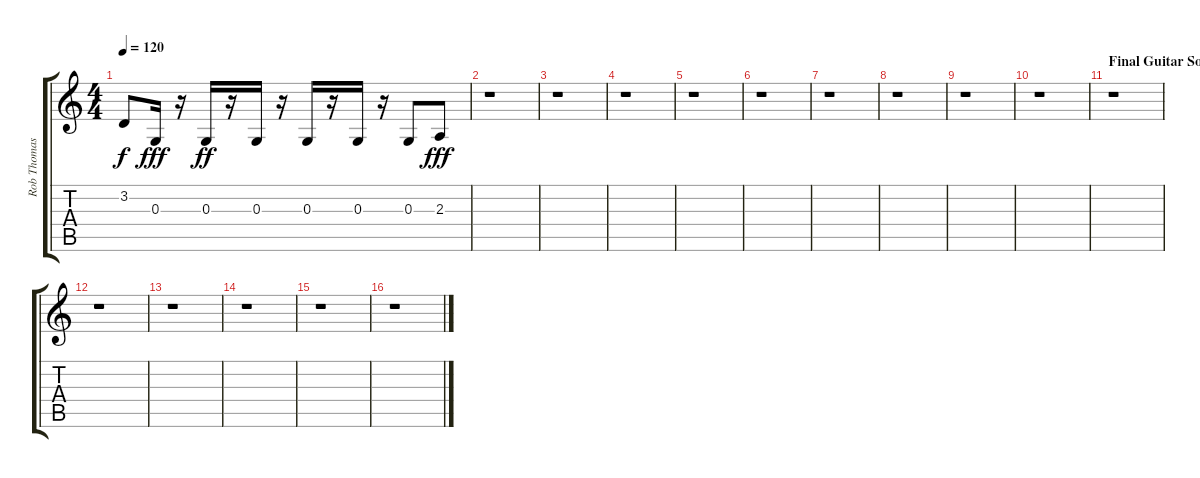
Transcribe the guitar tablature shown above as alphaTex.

\track ("Rob Thomas" "Rob Thomas") {instrument synthbrass1}
\staff {score tabs}
\tuning (E4 B3 G3 D3 A2 E2) {hide}
\ts (4 4)
\tempo 120
\clef g2
\ks c
3.2{t}.8{dy f} 0.3.16{dy fff} r.16 0.3.16{dy ff} r.16 0.3.16 r.16 0.3.16 r.16 0.3.16 r.16 0.3.8 2.3.8{dy fff} |
r.1 |
r.1 |
r.1 |
r.1 |
r.1 |
r.1 |
r.1 |
r.1 |
r.1 |
\section ("" "Final Guitar Solo")
r.1 |
r.1 |
r.1 |
r.1 |
r.1 |
r.1
